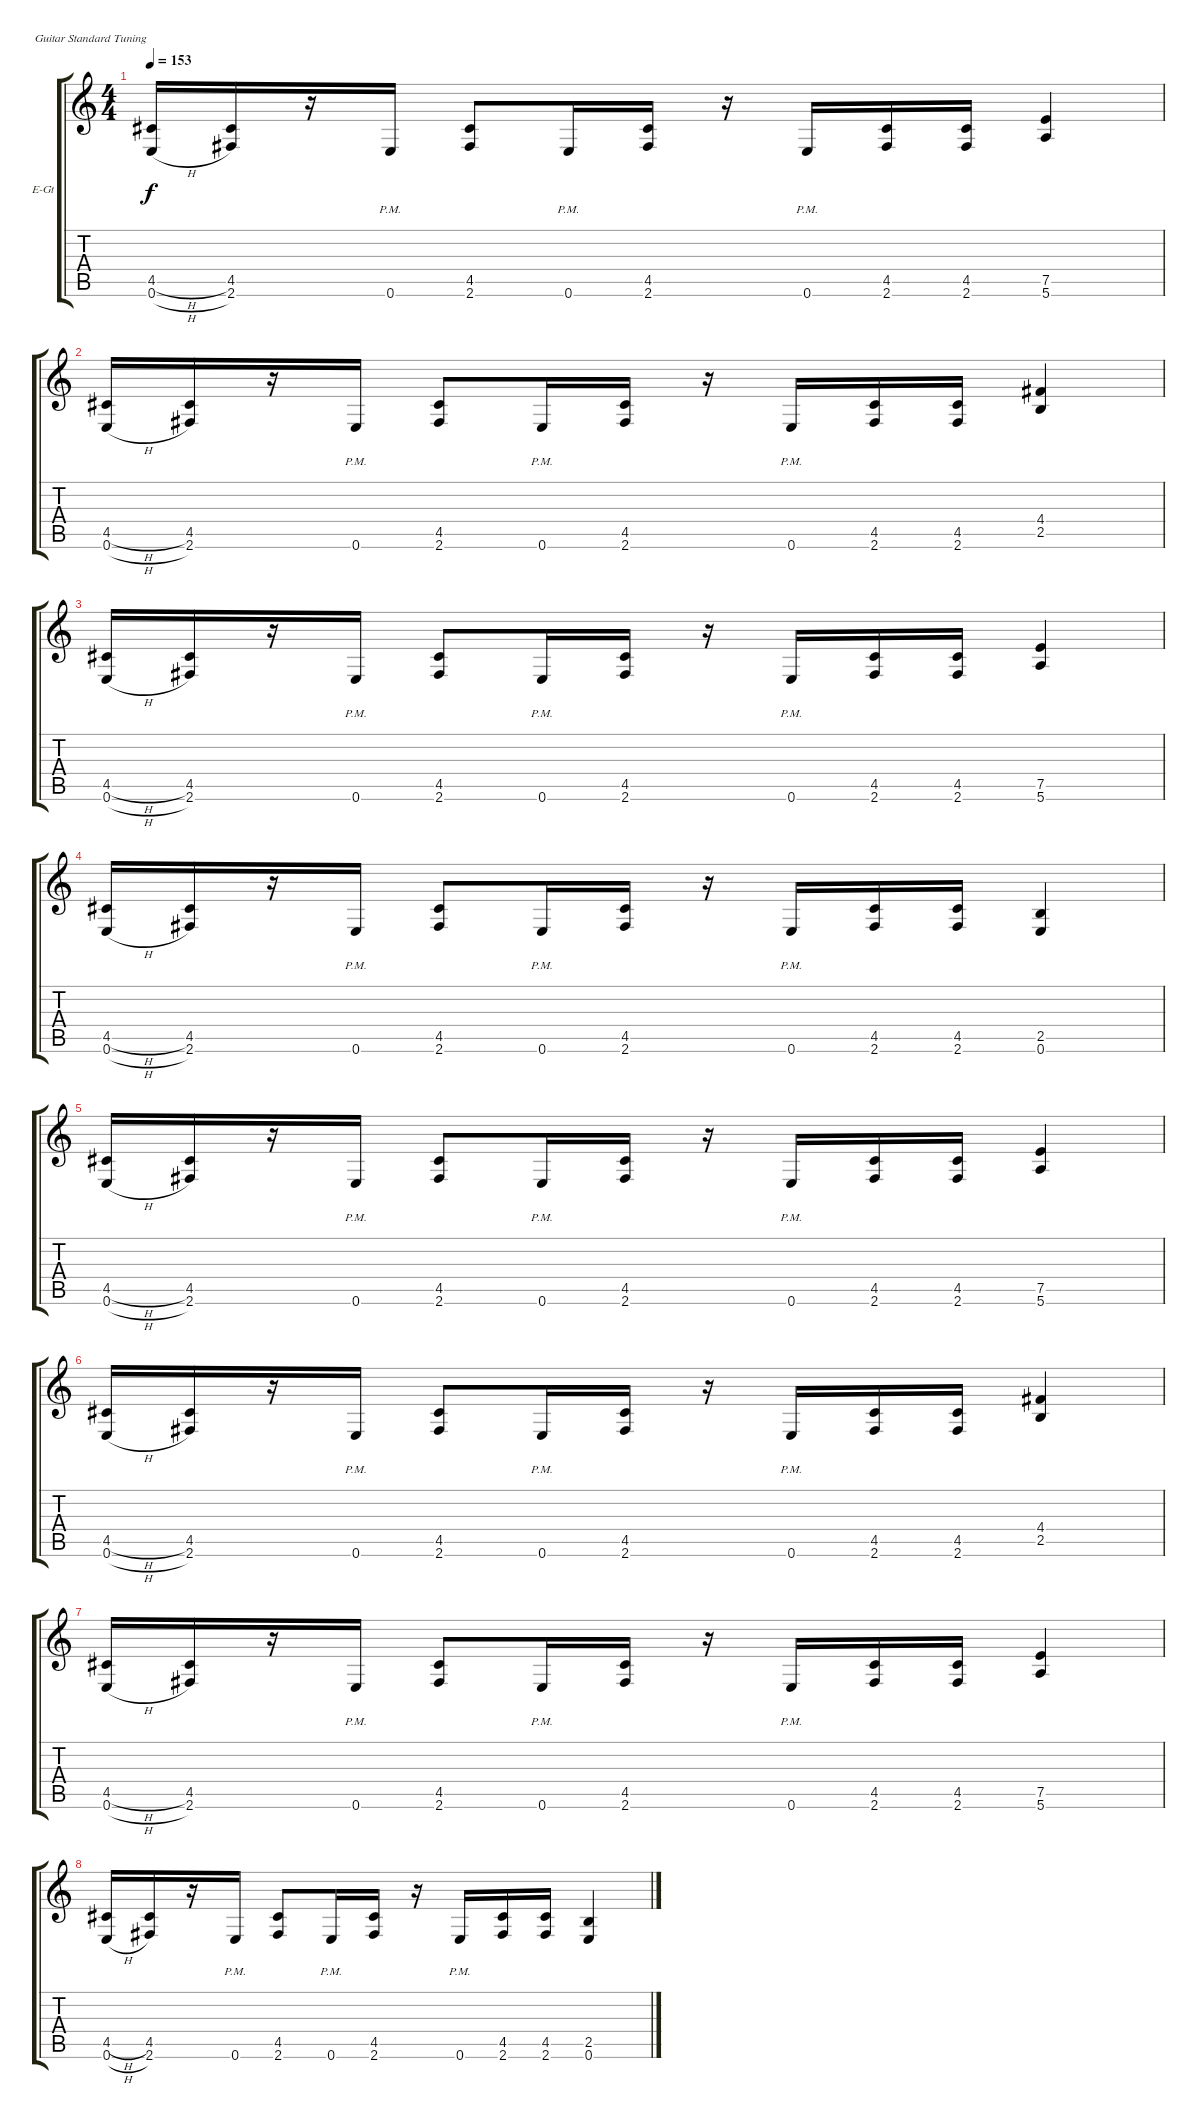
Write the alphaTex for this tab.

\bracketExtendMode groupsimilarinstruments
\firstSystemTrackNameOrientation horizontal
\otherSystemsTrackNameOrientation horizontal
\track ("Broderick" "E-Gt") {instrument distortionguitar}
\staff {score tabs}
\tuning (E4 B3 G3 D3 A2 E2)
\ts (4 4)
\tempo 153
\clef g2
\ks c
(4.5{h} 0.6{h}).16{dy f} (4.5 2.6).16 r.16 0.6{pm}.16 (4.5 2.6).8 0.6{pm}.16 (4.5 2.6).16 r.16 0.6{pm}.16 (4.5 2.6).16 (4.5 2.6).16 (7.5 5.6).4 |
(4.5{h} 0.6{h}).16 (4.5 2.6).16 r.16 0.6{pm}.16 (4.5 2.6).8 0.6{pm}.16 (4.5 2.6).16 r.16 0.6{pm}.16 (4.5 2.6).16 (4.5 2.6).16 (4.4 2.5).4 |
(4.5{h} 0.6{h}).16 (4.5 2.6).16 r.16 0.6{pm}.16 (4.5 2.6).8 0.6{pm}.16 (4.5 2.6).16 r.16 0.6{pm}.16 (4.5 2.6).16 (4.5 2.6).16 (7.5 5.6).4 |
(4.5{h} 0.6{h}).16 (4.5 2.6).16 r.16 0.6{pm}.16 (4.5 2.6).8 0.6{pm}.16 (4.5 2.6).16 r.16 0.6{pm}.16 (4.5 2.6).16 (4.5 2.6).16 (2.5 0.6).4 |
(4.5{h} 0.6{h}).16 (4.5 2.6).16 r.16 0.6{pm}.16 (4.5 2.6).8 0.6{pm}.16 (4.5 2.6).16 r.16 0.6{pm}.16 (4.5 2.6).16 (4.5 2.6).16 (7.5 5.6).4 |
(4.5{h} 0.6{h}).16 (4.5 2.6).16 r.16 0.6{pm}.16 (4.5 2.6).8 0.6{pm}.16 (4.5 2.6).16 r.16 0.6{pm}.16 (4.5 2.6).16 (4.5 2.6).16 (4.4 2.5).4 |
(4.5{h} 0.6{h}).16 (4.5 2.6).16 r.16 0.6{pm}.16 (4.5 2.6).8 0.6{pm}.16 (4.5 2.6).16 r.16 0.6{pm}.16 (4.5 2.6).16 (4.5 2.6).16 (7.5 5.6).4 |
(4.5{h} 0.6{h}).16 (4.5 2.6).16 r.16 0.6{pm}.16 (4.5 2.6).8 0.6{pm}.16 (4.5 2.6).16 r.16 0.6{pm}.16 (4.5 2.6).16 (4.5 2.6).16 (2.5 0.6).4
